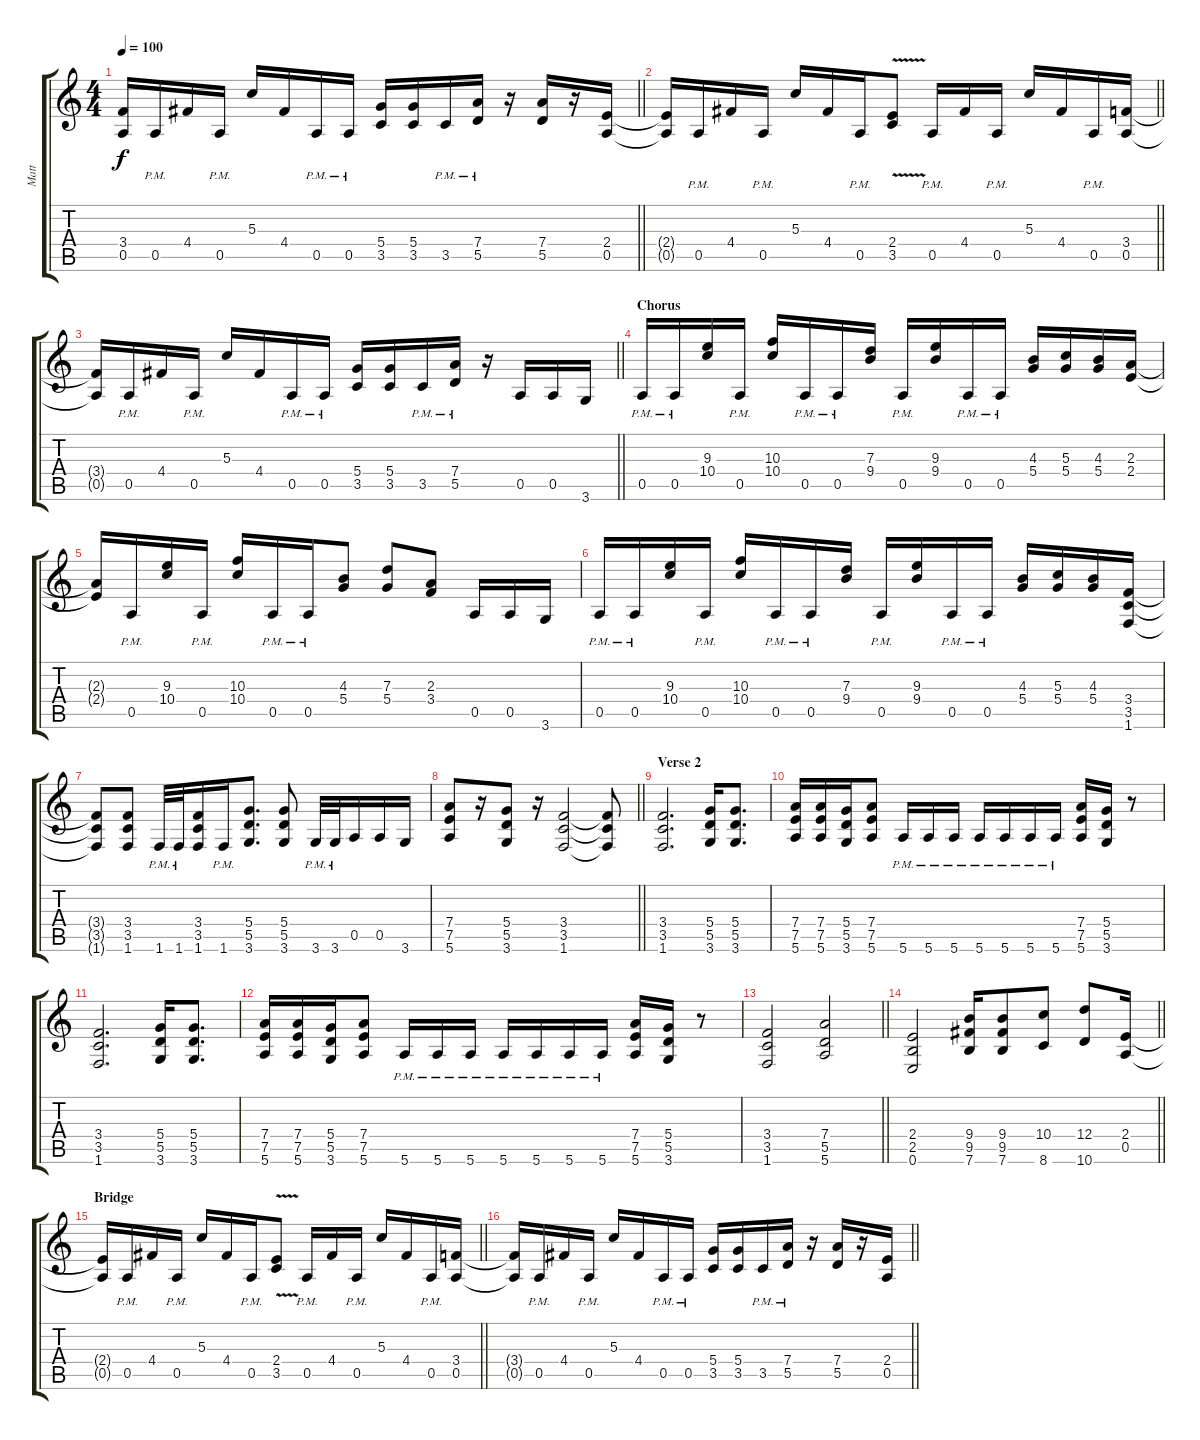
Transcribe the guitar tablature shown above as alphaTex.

\track ("Matt" "Matt") {instrument distortionguitar}
\staff {score tabs}
\tuning (E4 B3 G3 D3 A2 E2) {hide}
\ts (4 4)
\tempo 100
\clef g2
\barLineRight lightlight
\ks c
(3.4{t} 0.5{t}).16{dy f} 0.5{pm}.16 4.4.16 0.5{pm}.16 5.3.16 4.4.16 0.5{pm}.16 0.5{pm}.16 (5.4 3.5).16 (5.4 3.5).16 3.5{pm}.16 (7.4 5.5{pm}).16 r.16 (7.4 5.5).16 r.16 (2.4 0.5).16 |
\barLineRight lightlight
(2.4{t} 0.5{t}).16 0.5{pm}.16 4.4.16 0.5{pm}.16 5.3.16 4.4.16 0.5{pm}.16 (2.4{v} 3.5{v}).8 0.5{pm}.16 4.4.16 0.5{pm}.16 5.3.16 4.4.16 0.5{pm}.16 (3.4 0.5).16 |
\barLineRight lightlight
(3.4{t} 0.5{t}).16 0.5{pm}.16 4.4.16 0.5{pm}.16 5.3.16 4.4.16 0.5{pm}.16 0.5{pm}.16 (5.4 3.5).16 (5.4 3.5).16 3.5{pm}.16 (7.4 5.5{pm}).16 r.16 0.5.16 0.5.16 3.6.16 |
\section ("" "Chorus")
0.5{pm}.16 0.5{pm}.16 (9.3 10.4).16 0.5{pm}.16 (10.3 10.4).16 0.5{pm}.16 0.5{pm}.16 (7.3 9.4).16 0.5{pm}.16 (9.3 9.4).16 0.5{pm}.16 0.5{pm}.16 (4.3 5.4).16 (5.3 5.4).16 (4.3 5.4).16 (2.3 2.4).16 |
(2.3{t} 2.4{t}).16 0.5{pm}.16 (9.3 10.4).16 0.5{pm}.16 (10.3 10.4).16 0.5{pm}.16 0.5{pm}.16 (4.3 5.4).8 (7.3 5.4).8 (2.3 3.4).8 0.5.16 0.5.16 3.6.16 |
0.5{pm}.16 0.5{pm}.16 (9.3 10.4).16 0.5{pm}.16 (10.3 10.4).16 0.5{pm}.16 0.5{pm}.16 (7.3 9.4).16 0.5{pm}.16 (9.3 9.4).16 0.5{pm}.16 0.5{pm}.16 (4.3 5.4).16 (5.3 5.4).16 (4.3 5.4).16 (3.4 3.5 1.6).16 |
(3.4{t} 3.5{t} 1.6{t}).8 (3.4 3.5 1.6).8 1.6{pm}.32 1.6{pm}.32 (3.4 3.5 1.6).16 1.6{pm}.16 (5.4 5.5 3.6).8{d} (5.4 5.5 3.6).8 3.6{pm}.32 3.6{pm}.32 0.5.16 0.5.16 3.6.16 |
\barLineRight lightlight
(7.4 7.5 5.6).8 r.16 (5.4 5.5 3.6).8 r.16 (3.4 3.5 1.6).2 (3.4{t} 3.5{t} 1.6{t}).8 |
\section ("" "Verse 2")
(3.4 3.5 1.6).2{d} (5.4 5.5 3.6).16 (5.4 5.5 3.6).8{d} |
(7.4 7.5 5.6).16 (7.4 7.5 5.6).16 (5.4 5.5 3.6).16 (7.4 7.5 5.6).8 5.6{pm}.16 5.6{pm}.16 5.6{pm}.16 5.6{pm}.16 5.6{pm}.16 5.6{pm}.16 5.6{pm}.16 (7.4 7.5 5.6).16 (5.4 5.5 3.6).16 r.8 |
(3.4 3.5 1.6).2{d} (5.4 5.5 3.6).16 (5.4 5.5 3.6).8{d} |
(7.4 7.5 5.6).16 (7.4 7.5 5.6).16 (5.4 5.5 3.6).16 (7.4 7.5 5.6).8 5.6{pm}.16 5.6{pm}.16 5.6{pm}.16 5.6{pm}.16 5.6{pm}.16 5.6{pm}.16 5.6{pm}.16 (7.4 7.5 5.6).16 (5.4 5.5 3.6).16 r.8 |
\barLineRight lightlight
(3.4 3.5 1.6).2 (7.4 5.5 5.6).2 |
\barLineRight lightlight
(2.4 2.5 0.6).2 (9.4 9.5 7.6).16 (9.4 9.5 7.6).8 (10.4 8.6).8 (12.4 10.6).8 (2.4 0.5).16 |
\section ("" "Bridge")
\barLineRight lightlight
(2.4{t} 0.5{t}).16 0.5{pm}.16 4.4.16 0.5{pm}.16 5.3.16 4.4.16 0.5{pm}.16 (2.4{v} 3.5{v}).8 0.5{pm}.16 4.4.16 0.5{pm}.16 5.3.16 4.4.16 0.5{pm}.16 (3.4 0.5).16 |
\barLineRight lightlight
(3.4{t} 0.5{t}).16 0.5{pm}.16 4.4.16 0.5{pm}.16 5.3.16 4.4.16 0.5{pm}.16 0.5{pm}.16 (5.4 3.5).16 (5.4 3.5).16 3.5{pm}.16 (7.4 5.5{pm}).16 r.16 (7.4 5.5).16 r.16 (2.4 0.5).16
